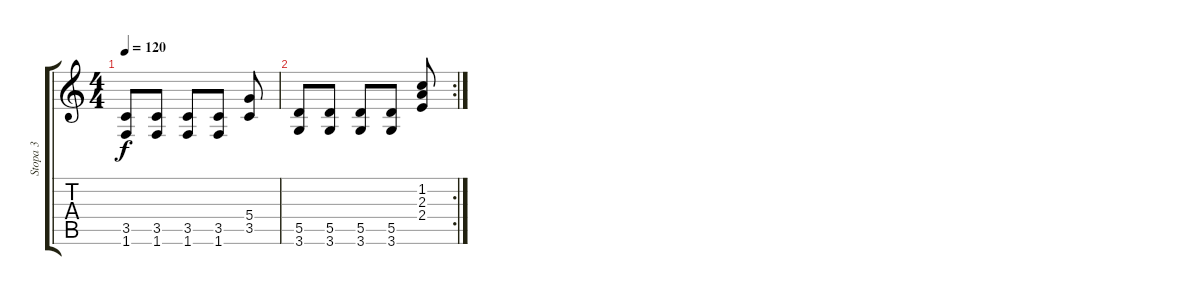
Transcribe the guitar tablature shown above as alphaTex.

\track ("Stopa 3" "Stopa 3") {instrument overdrivenguitar}
\staff {score tabs}
\tuning (E4 B3 G3 D3 A2 E2) {hide}
\ts (4 4)
\tempo 120
\clef g2
\ks c
(3.5 1.6).8{dy f} (3.5 1.6).8 (3.5 1.6).8 (3.5 1.6).8 (5.4 3.5).8 |
\rc 2
(5.5 3.6).8 (5.5 3.6).8 (5.5 3.6).8 (5.5 3.6).8 (1.2 2.3 2.4).8
